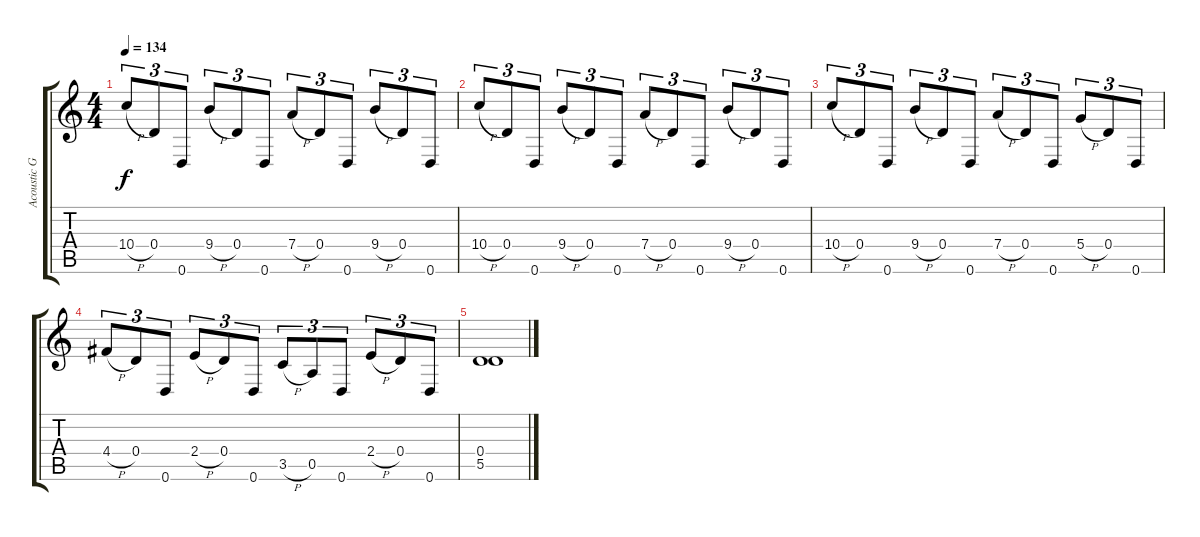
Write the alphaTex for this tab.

\track ("Acoustic Guitar" "Acoustic G") {instrument acousticguitarsteel}
\staff {score tabs}
\tuning (E4 B3 G3 D3 A2 D2) {hide}
\ts (4 4)
\tempo 134
\clef g2
\ks c
10.4{h}.8{tu (3 2) dy f} 0.4.8{tu (3 2)} 0.6.8{tu (3 2)} 9.4{h}.8{tu (3 2)} 0.4.8{tu (3 2)} 0.6.8{tu (3 2)} 7.4{h}.8{tu (3 2)} 0.4.8{tu (3 2)} 0.6.8{tu (3 2)} 9.4{h}.8{tu (3 2)} 0.4.8{tu (3 2)} 0.6.8{tu (3 2)} |
10.4{h}.8{tu (3 2)} 0.4.8{tu (3 2)} 0.6.8{tu (3 2)} 9.4{h}.8{tu (3 2)} 0.4.8{tu (3 2)} 0.6.8{tu (3 2)} 7.4{h}.8{tu (3 2)} 0.4.8{tu (3 2)} 0.6.8{tu (3 2)} 9.4{h}.8{tu (3 2)} 0.4.8{tu (3 2)} 0.6.8{tu (3 2)} |
10.4{h}.8{tu (3 2)} 0.4.8{tu (3 2)} 0.6.8{tu (3 2)} 9.4{h}.8{tu (3 2)} 0.4.8{tu (3 2)} 0.6.8{tu (3 2)} 7.4{h}.8{tu (3 2)} 0.4.8{tu (3 2)} 0.6.8{tu (3 2)} 5.4{h}.8{tu (3 2)} 0.4.8{tu (3 2)} 0.6.8{tu (3 2)} |
4.4{h}.8{tu (3 2)} 0.4.8{tu (3 2)} 0.6.8{tu (3 2)} 2.4{h}.8{tu (3 2)} 0.4.8{tu (3 2)} 0.6.8{tu (3 2)} 3.5{h}.8{tu (3 2)} 0.5.8{tu (3 2)} 0.6.8{tu (3 2)} 2.4{h}.8{tu (3 2)} 0.4.8{tu (3 2)} 0.6.8{tu (3 2)} |
(0.4 5.5).1
